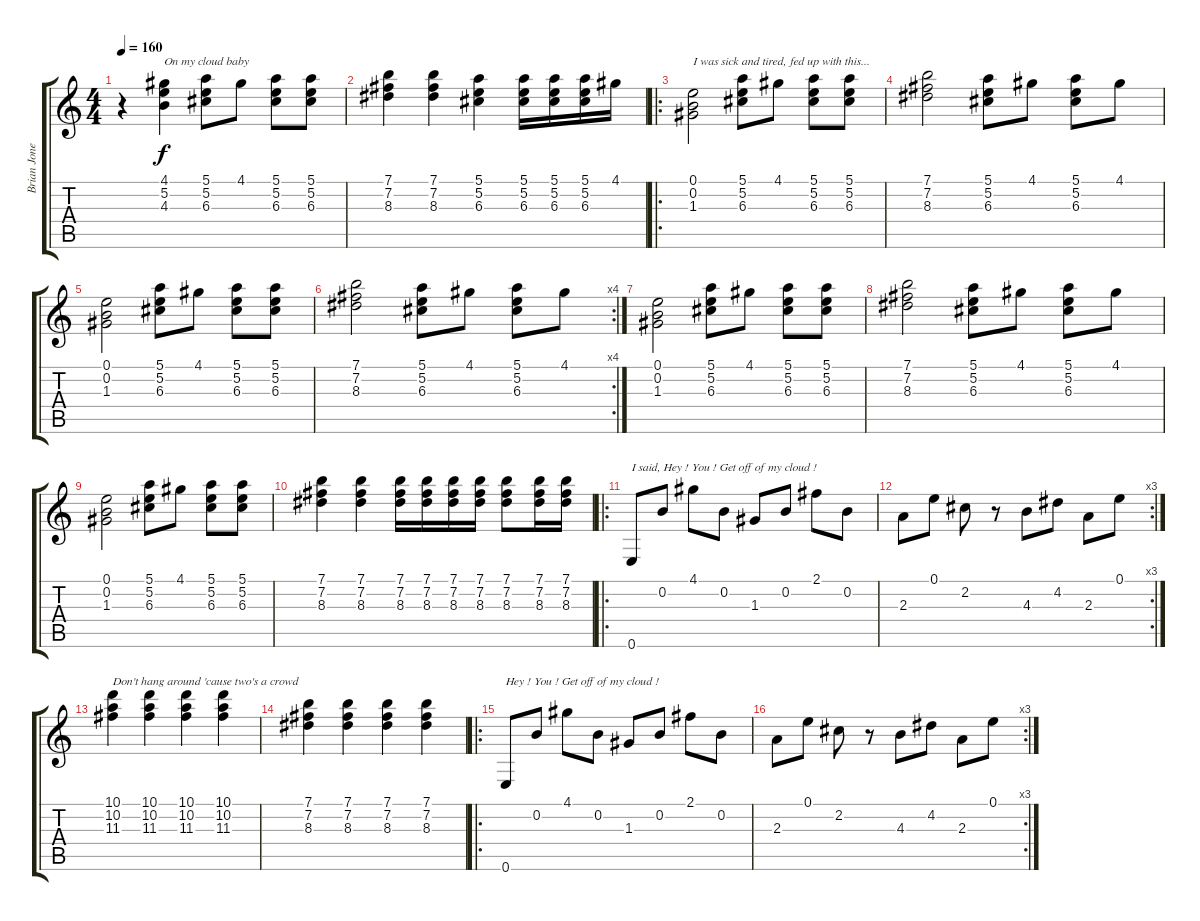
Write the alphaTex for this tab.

\track ("Brian Jones" "Brian Jone") {instrument overdrivenguitar}
\staff {score tabs}
\tuning (E4 B3 G3 D3 A2 E2) {hide}
\ts (4 4)
\tempo 160
\clef g2
\ks c
r.4{dy f} (4.1 5.2 4.3).4{txt "On my cloud baby"} (5.1 5.2 6.3).8 4.1.8 (5.1 5.2 6.3).8 (5.1 5.2 6.3).8 |
(7.1 7.2 8.3).4 (7.1 7.2 8.3).4 (5.1 5.2 6.3).4 (5.1 5.2 6.3).16 (5.1 5.2 6.3).16 (5.1 5.2 6.3).16 4.1.16 |
\ro
(0.1 0.2 1.3).2{txt "I was sick and tired, fed up with this..."} (5.1 5.2 6.3).8 4.1.8 (5.1 5.2 6.3).8 (5.1 5.2 6.3).8 |
(7.1 7.2 8.3).2 (5.1 5.2 6.3).8 4.1.8 (5.1 5.2 6.3).8 4.1.8 |
(0.1 0.2 1.3).2 (5.1 5.2 6.3).8 4.1.8 (5.1 5.2 6.3).8 (5.1 5.2 6.3).8 |
\rc 4
(7.1 7.2 8.3).2 (5.1 5.2 6.3).8 4.1.8 (5.1 5.2 6.3).8 4.1.8 |
(0.1 0.2 1.3).2 (5.1 5.2 6.3).8 4.1.8 (5.1 5.2 6.3).8 (5.1 5.2 6.3).8 |
(7.1 7.2 8.3).2 (5.1 5.2 6.3).8 4.1.8 (5.1 5.2 6.3).8 4.1.8 |
(0.1 0.2 1.3).2 (5.1 5.2 6.3).8 4.1.8 (5.1 5.2 6.3).8 (5.1 5.2 6.3).8 |
(7.1 7.2 8.3).4 (7.1 7.2 8.3).4 (7.1 7.2 8.3).16 (7.1 7.2 8.3).16 (7.1 7.2 8.3).16 (7.1 7.2 8.3).16 (7.1 7.2 8.3).8 (7.1 7.2 8.3).16 (7.1 7.2 8.3).16 |
\ro
0.6.8{txt "I said, Hey ! You ! Get off of my cloud !"} 0.2.8 4.1.8 0.2.8 1.3.8 0.2.8 2.1.8 0.2.8 |
\rc 3
2.3.8 0.1.8 2.2.8 r.8 4.3.8 4.2.8 2.3.8 0.1.8 |
(10.1 10.2 11.3).4{txt "Don't hang around 'cause two's a crowd"} (10.1 10.2 11.3).4 (10.1 10.2 11.3).4 (10.1 10.2 11.3).4 |
(7.1 7.2 8.3).4 (7.1 7.2 8.3).4 (7.1 7.2 8.3).4 (7.1 7.2 8.3).4 |
\ro
0.6.8{txt "Hey ! You ! Get off of my cloud !"} 0.2.8 4.1.8 0.2.8 1.3.8 0.2.8 2.1.8 0.2.8 |
\rc 3
2.3.8 0.1.8 2.2.8 r.8 4.3.8 4.2.8 2.3.8 0.1.8
